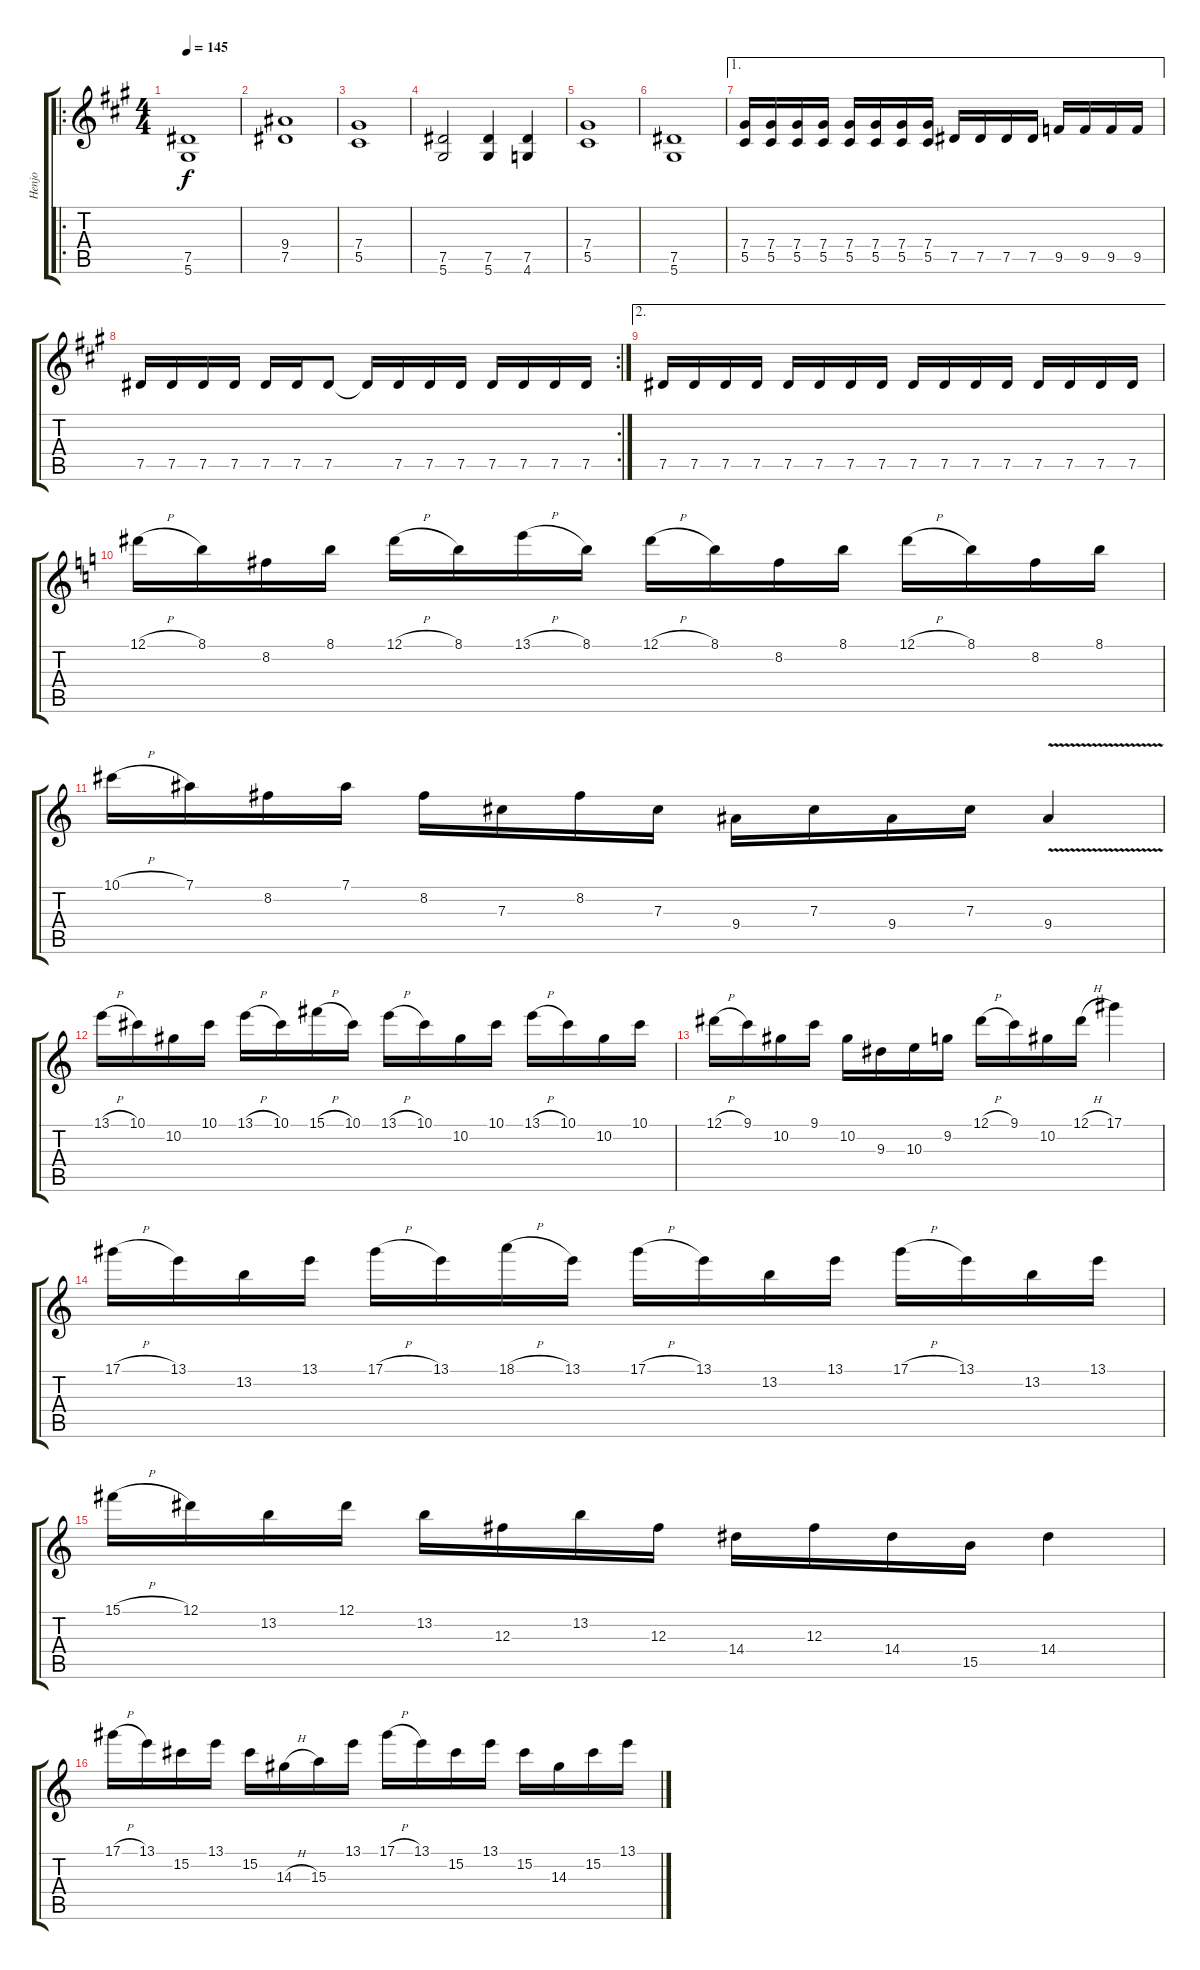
\track ("Henjo" "Henjo") {instrument distortionguitar}
\staff {score tabs}
\tuning (Eb4 Bb3 Gb3 Db3 Ab2 Eb2) {hide}
\ro
\ts (4 4)
\tempo 145
\clef g2
\ks a
(7.5 5.6).1{dy f} |
(9.4 7.5).1 |
(7.4 5.5).1 |
(7.5 5.6).2 (7.5 5.6).4 (7.5 4.6).4 |
(7.4 5.5).1 |
(7.5 5.6).1 |
\ae 1
(7.4 5.5).16 (7.4 5.5).16 (7.4 5.5).16 (7.4 5.5).16 (7.4 5.5).16 (7.4 5.5).16 (7.4 5.5).16 (7.4 5.5).16 7.5.16 7.5.16 7.5.16 7.5.16 9.5.16 9.5.16 9.5.16 9.5.16 |
\rc 2
7.5.16 7.5.16 7.5.16 7.5.16 7.5.16 7.5.16 7.5.8 7.5{t}.16 7.5.16 7.5.16 7.5.16 7.5.16 7.5.16 7.5.16 7.5.16 |
\ae 2
7.5.16 7.5.16 7.5.16 7.5.16 7.5.16 7.5.16 7.5.16 7.5.16 7.5.16 7.5.16 7.5.16 7.5.16 7.5.16 7.5.16 7.5.16 7.5.16 |
\ks c
12.1{h}.16 8.1.16 8.2.16 8.1.16 12.1{h}.16 8.1.16 13.1{h}.16 8.1.16 12.1{h}.16 8.1.16 8.2.16 8.1.16 12.1{h}.16 8.1.16 8.2.16 8.1.16 |
10.1{h}.16 7.1.16 8.2.16 7.1.16 8.2.16 7.3.16 8.2.16 7.3.16 9.4.16 7.3.16 9.4.16 7.3.16 9.4{v}.4 |
13.1{h}.16 10.1.16 10.2.16 10.1.16 13.1{h}.16 10.1.16 15.1{h}.16 10.1.16 13.1{h}.16 10.1.16 10.2.16 10.1.16 13.1{h}.16 10.1.16 10.2.16 10.1.16 |
12.1{h}.16 9.1.16 10.2.16 9.1.16 10.2.16 9.3.16 10.3.16 9.2.16 12.1{h}.16 9.1.16 10.2.16 12.1{h}.16 17.1.4 |
17.1{h}.16 13.1.16 13.2.16 13.1.16 17.1{h}.16 13.1.16 18.1{h}.16 13.1.16 17.1{h}.16 13.1.16 13.2.16 13.1.16 17.1{h}.16 13.1.16 13.2.16 13.1.16 |
15.1{h}.16 12.1.16 13.2.16 12.1.16 13.2.16 12.3.16 13.2.16 12.3.16 14.4.16 12.3.16 14.4.16 15.5.16 14.4.4 |
17.1{h}.16 13.1.16 15.2.16 13.1.16 15.2.16 14.3{h}.16 15.3.16 13.1.16 17.1{h}.16 13.1.16 15.2.16 13.1.16 15.2.16 14.3.16 15.2.16 13.1.16
